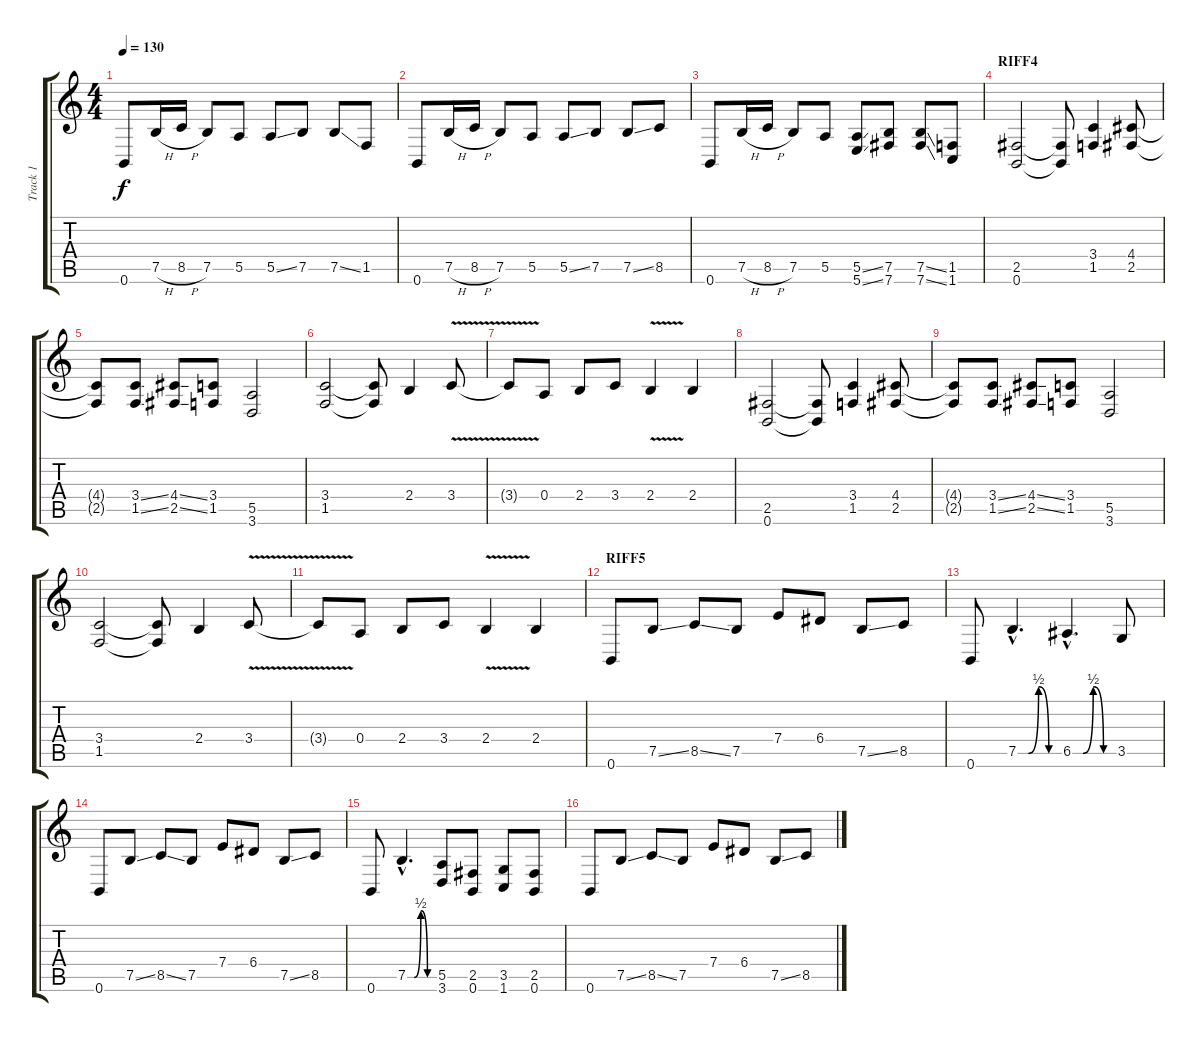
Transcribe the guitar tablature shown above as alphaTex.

\track ("Track 1" "Track 1") {instrument overdrivenguitar}
\staff {score tabs}
\tuning (B3 Gb3 D3 A2 E2 B1) {hide}
\ts (4 4)
\tempo 130
\clef g2
\ks c
0.6.8{dy f} 7.5{h}.16 8.5{h}.16 7.5.8 5.5.8 5.5{ss}.8 7.5.8 7.5{ss}.8 1.5.8 |
0.6.8 7.5{h}.16 8.5{h}.16 7.5.8 5.5.8 5.5{ss}.8 7.5.8 7.5{ss}.8 8.5.8 |
0.6.8 7.5{h}.16 8.5{h}.16 7.5.8 5.5.8 (5.5{ss} 5.6{ss}).8 (7.5 7.6).8 (7.5{ss} 7.6{ss}).8 (1.5 1.6).8 |
\section ("" "RIFF4")
(2.5 0.6).2 (2.5{t} 0.6{t}).8 (3.4 1.5).4 (4.4 2.5).8 |
(4.4{t} 2.5{t}).8 (3.4{ss} 1.5{ss}).8 (4.4{ss} 2.5{ss}).8 (3.4 1.5).8 (5.5 3.6).2 |
(3.4 1.5).2 (3.4{t} 1.5{t}).8 2.4.4 3.4{v}.8 |
3.4{t}.8 0.4.8 2.4.8 3.4.8 2.4{v}.4 2.4.4 |
(2.5 0.6).2 (2.5{t} 0.6{t}).8 (3.4 1.5).4 (4.4 2.5).8 |
(4.4{t} 2.5{t}).8 (3.4{ss} 1.5{ss}).8 (4.4{ss} 2.5{ss}).8 (3.4 1.5).8 (5.5 3.6).2 |
(3.4 1.5).2 (3.4{t} 1.5{t}).8 2.4.4 3.4{v}.8 |
3.4{t}.8 0.4.8 2.4.8 3.4.8 2.4{v}.4 2.4.4 |
\section ("" "RIFF5")
0.6.8 7.5{ss}.8 8.5{ss}.8 7.5.8 7.4.8 6.4.8 7.5{ss}.8 8.5.8 |
0.6.8 7.5{be (custom 0 0 15 0 30 2 45 0 60 0) hac}.4{d} 6.5{be (custom 0 0 15 0 30 2 45 0 60 0) hac}.4{d} 3.5.8 |
0.6.8 7.5{ss}.8 8.5{ss}.8 7.5.8 7.4.8 6.4.8 7.5{ss}.8 8.5.8 |
0.6.8 7.5{be (custom 0 0 15 0 30 2 45 0 60 0) hac}.4{d} (5.5 3.6).8 (2.5 0.6).8 (3.5 1.6).8 (2.5 0.6).8 |
0.6.8 7.5{ss}.8 8.5{ss}.8 7.5.8 7.4.8 6.4.8 7.5{ss}.8 8.5.8
